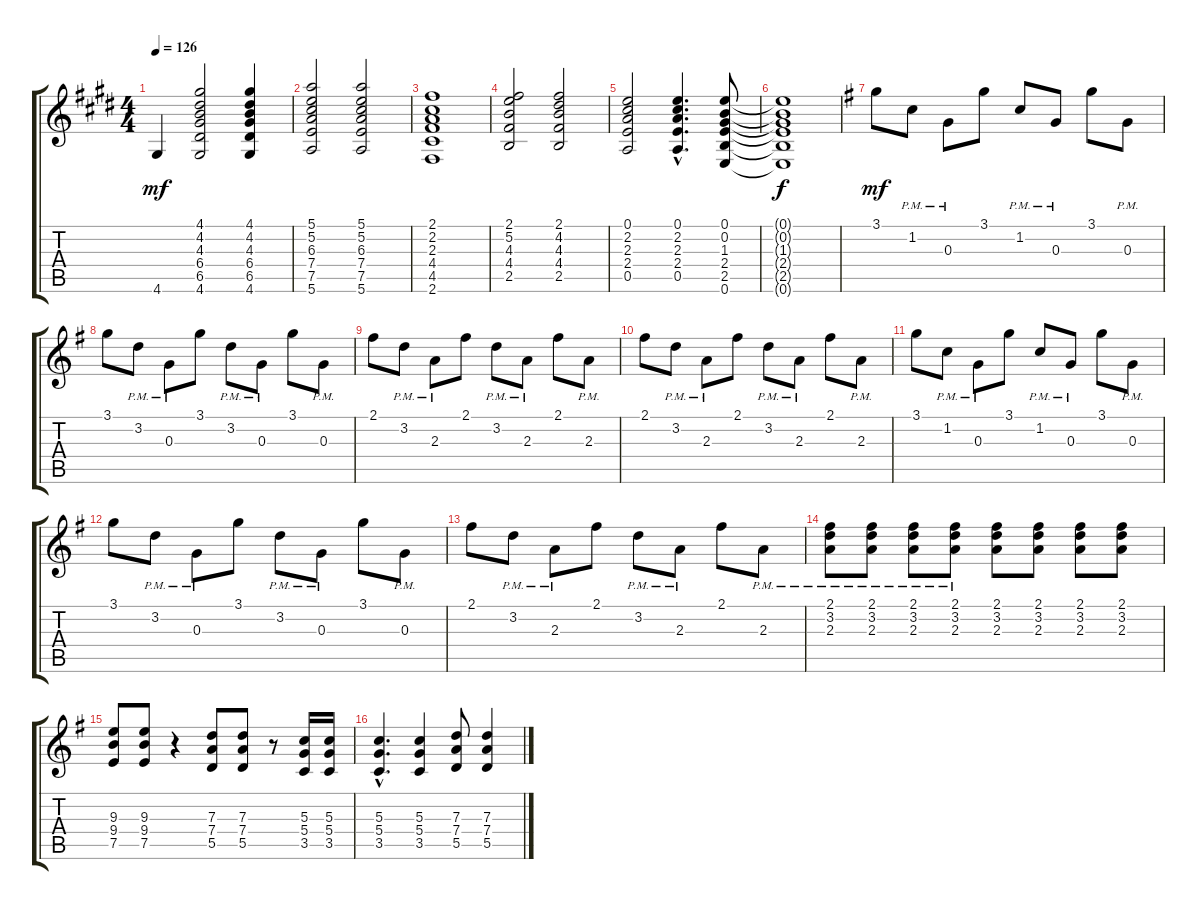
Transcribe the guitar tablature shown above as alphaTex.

\track "" {instrument distortionguitar}
\staff {score tabs}
\tuning (E4 B3 G3 D3 A2 E2) {hide}
\ts (4 4)
\tempo 126
\clef g2
\ks e
4.6.4{dy mf} (4.1 4.2 4.3 6.4 6.5 4.6).2 (4.1 4.2 4.3 6.4 6.5 4.6).4 |
(5.1 5.2 6.3 7.4 7.5 5.6).2 (5.1 5.2 6.3 7.4 7.5 5.6).2 |
(2.1 2.2 2.3 4.4 4.5 2.6).1 |
(2.1 5.2 4.3 4.4 2.5).2 (2.1 4.2 4.3 4.4 2.5).2 |
(0.1 2.2 2.3 2.4 0.5).2 (0.1{hac} 2.2{hac} 2.3{hac} 2.4{hac} 0.5{hac}).4{d} (0.1 0.2 1.3 2.4 2.5 0.6).8 |
(0.1{t} 0.2{t} 1.3{t} 2.4{t} 2.5{t} 0.6{t}).1{dy f} |
\ks g
3.1.8{dy mf} 1.2{pm}.8 0.3{pm}.8 3.1.8 1.2{pm}.8 0.3{pm}.8 3.1.8 0.3{pm}.8 |
3.1.8 3.2{pm}.8 0.3{pm}.8 3.1.8 3.2{pm}.8 0.3{pm}.8 3.1.8 0.3{pm}.8 |
2.1.8 3.2{pm}.8 2.3{pm}.8 2.1.8 3.2{pm}.8 2.3{pm}.8 2.1.8 2.3{pm}.8 |
2.1.8 3.2{pm}.8 2.3{pm}.8 2.1.8 3.2{pm}.8 2.3{pm}.8 2.1.8 2.3{pm}.8 |
3.1.8 1.2{pm}.8 0.3{pm}.8 3.1.8 1.2{pm}.8 0.3{pm}.8 3.1.8 0.3{pm}.8 |
3.1.8 3.2{pm}.8 0.3{pm}.8 3.1.8 3.2{pm}.8 0.3{pm}.8 3.1.8 0.3{pm}.8 |
2.1.8 3.2{pm}.8 2.3{pm}.8 2.1.8 3.2{pm}.8 2.3{pm}.8 2.1.8 2.3{pm}.8 |
(2.1 3.2 2.3{pm}).8 (2.1 3.2{pm} 2.3).8 (2.1 3.2{pm} 2.3).8 (2.1 3.2{pm} 2.3).8 (2.1 3.2 2.3).8 (2.1 3.2 2.3).8 (2.1 3.2 2.3).8 (2.1 3.2 2.3).8 |
(9.3 9.4 7.5).8 (9.3 9.4 7.5).8 r.4 (7.3 7.4 5.5).8 (7.3 7.4 5.5).8 r.8 (5.3 5.4 3.5).16 (5.3 5.4 3.5).16 |
(5.3{hac} 5.4{hac} 3.5{hac}).4{d} (5.3 5.4 3.5).4 (7.3 7.4 5.5).8 (7.3 7.4 5.5).4
